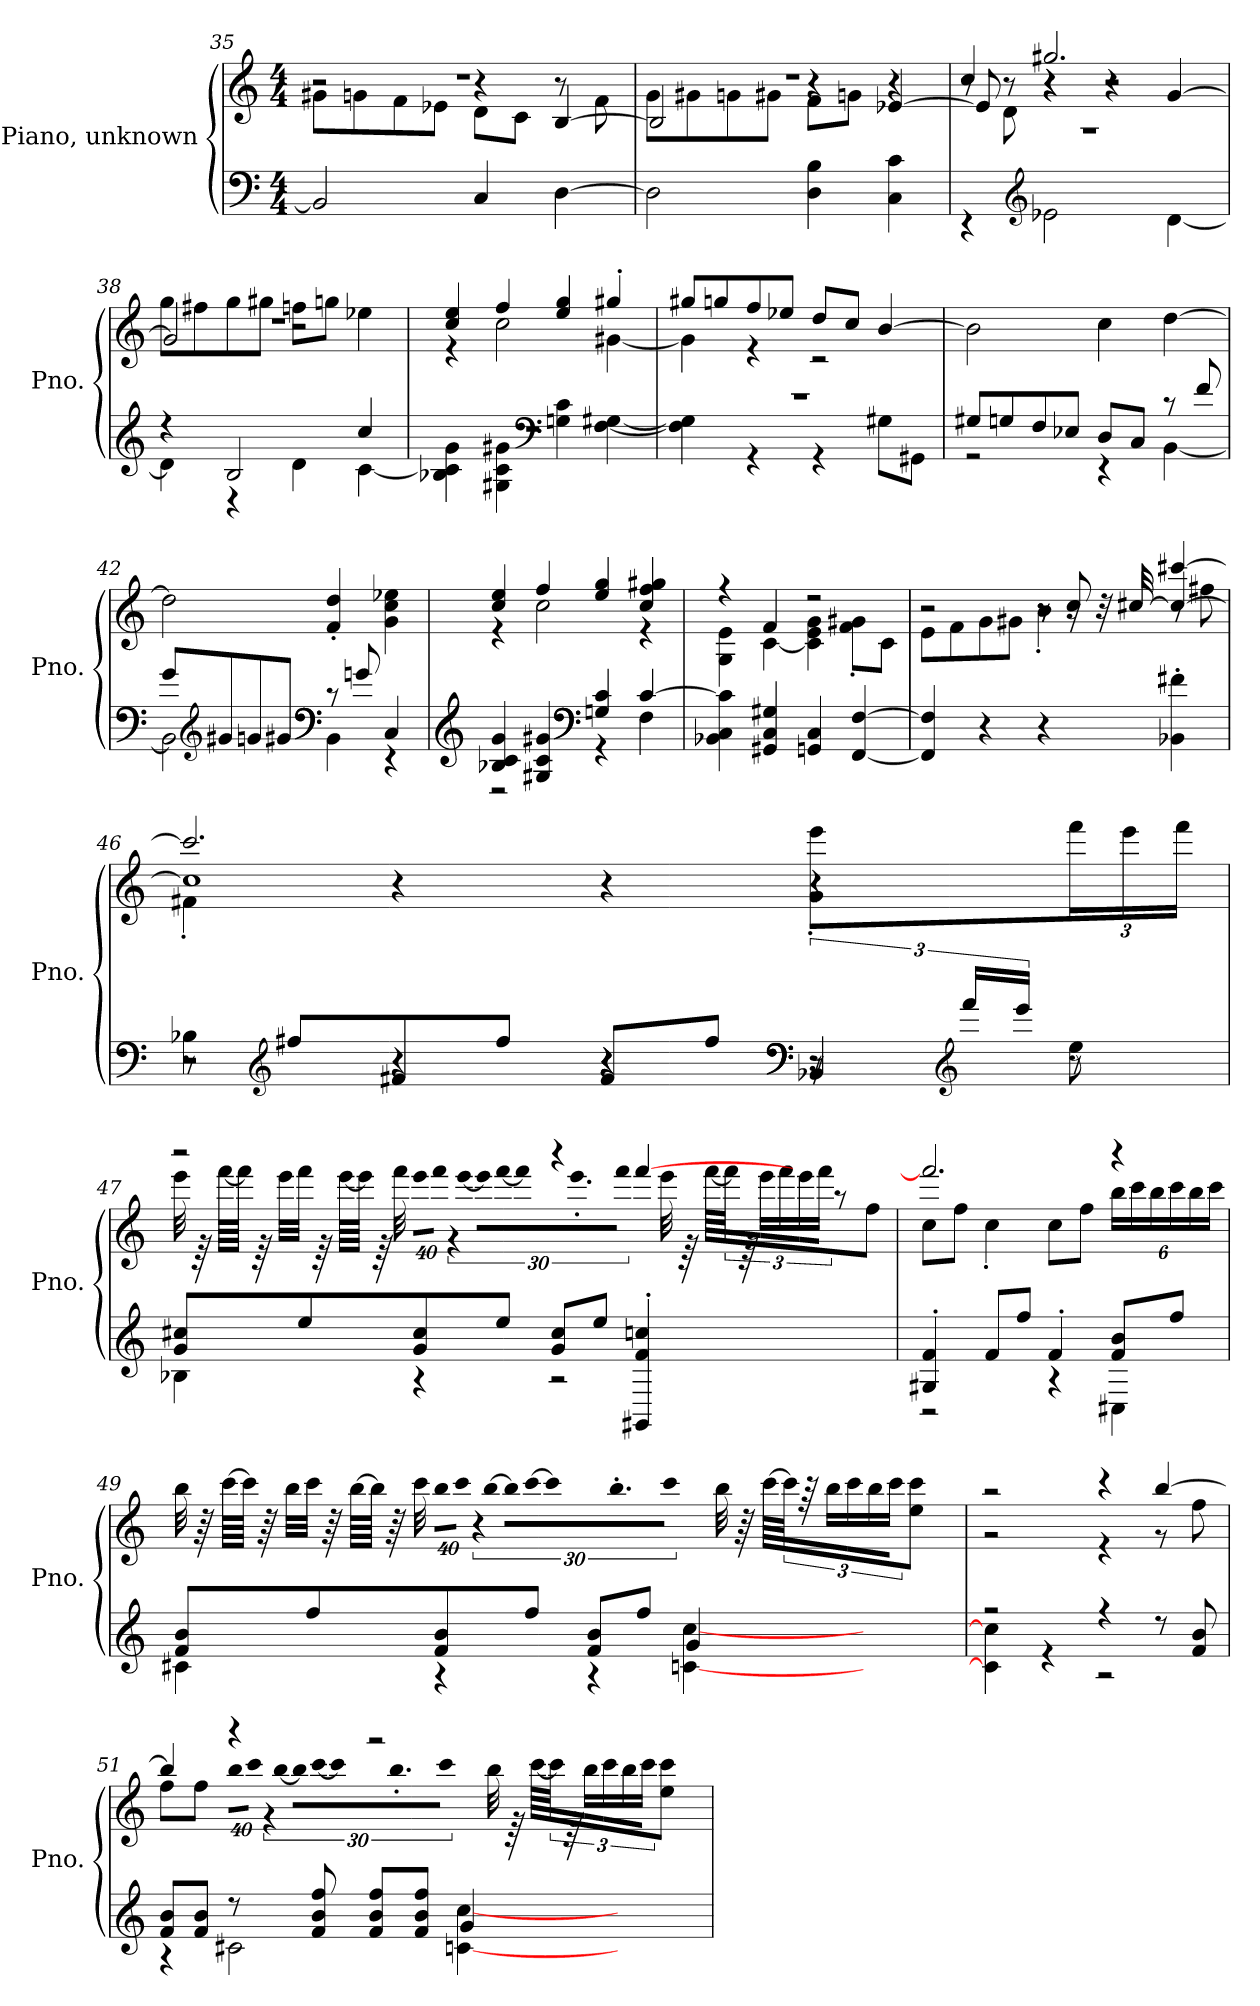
**kern	**kern
*part1	*part1
*staff2	*staff1
*I"Piano, unknown	*
*I'Pno.	*
*clefF4	*clefG2
*k[]	*k[]
*M4/4	*M4/4
=35	=35
*	*^
*	*	*^
2BB/]	1r	8g#X\L	2r
.	.	8gn\	.
.	.	8f\	.
.	.	8e-X\J	.
4C/	.	8d\L	4r
.	.	8c\J	.
[4D\	.	8r	[4B/
.	.	8f\	.
=36	=36	=36	=36
2D\]	1r	8g\L	2B/]
.	.	8g#X\	.
.	.	8gn\	.
.	.	8g#X\J	.
4D\ 4B\	.	8f\L	4r
.	.	8gn\J	.
4C\ 4c\	.	4r	[4e-X/
!!LO:LB:g=z	!!	!!
=37	=37	=37	=37
*^	*	*	*
1r	4r	4cc/	8r	8e-/]
.	.	.	8d\	8r
*clefG2	*	*	*	*
.	2e-X\	2.gg#X/	4r	4r
.	.	.	2r	4r
.	[4d\	.	.	[4g/
=38	=38	=38	=38	=38
4r	4d\]	1r	8gg\L	2g/]
.	.	.	8ff#X\	.
2B/	4r	.	8gg\	.
.	.	.	8gg#X\J	.
.	4d\	.	8ffn\L	2r
.	.	.	8ggn\J	.
4cc/	[4c\	.	4ee-X\	.
*	*	*	*v	*v
=39	=39	=39	=39
1r	4B-X\ 4c\] 4g\	4cc/ 4ee/	4r
.	4G#X\ 4c\ 4g#X\	4ff/	2cc\
*clefF4	*	*	*
.	4Gn\ 4c\	4ee/ 4gg/	.
.	[4F\ [4G#X\	4gg#X'/	[4g#X\
=40	=40	=40	=40
1r	4F\] 4G#\]	8gg#X/L	4g#\]
.	.	8ggn/	.
.	4r	8ff/	4r
.	.	8ee-X/J	.
.	4r	8dd/L	2r
.	.	8cc/J	.
.	8G#X\L	[4b/	.
.	8GG#X\J	.	.
*	*	*v	*v
!!LO:LB:g=z
=41	=41	=41
8G#X/L	2r	2b\]
8Gn/	.	.
8F/	.	.
8E-X/J	.	.
8D/L	4r	4cc\
8C/J	.	.
8r	[4BB\	[4dd\
8f/	.	.
=42	=42	=42
8g/L	2BB\]	2dd\]
*clefG2	*	*
8g#X/	.	.
8gn/	.	.
8g#X/J	.	.
*clefF4	*	*
8r	4BB\	4f/' 4dd/'
8gn/	.	.
4C/	4r	4g\ 4cc\ 4ee-X\
=43	=43	=43
*clefG2	*	*
*	*	*^
4B-X/ 4c/ 4g/	2r	4cc/ 4ee/	4r
4G#X/ 4c/ 4g#X/	.	4ff/	2cc\
*clefF4	*	*	*
4Gn/ 4c/	4r	4ee/ 4gg/	.
[4c/	4F\	4cc/ 4ff/ 4gg#X/	4r
*v	*v	*	*
!!LO:LB:g=z	!!
=44	=44	=44
4BB-X\ 4C\ 4c\]	4r	4G\ 4e\
4GG#X/ 4C/ 4G#X/	4f/	[4c\
4GGn/ 4C/	2r	4c\] 4e\ 4g\
[4FF/ [4F/	.	8f\' 8g#X\'L
.	.	8c\J
=45	=45	=45
*	*	*^
4FF/] 4F/]	2r	8e\L	2r
.	.	8f\	.
4r	.	8g\	.
.	.	8g#X\J	.
4r	8r	4b'\	8r
.	8cc/	.	16r
.	.	.	32r
.	.	.	[32cc#X/
4BB-X\' 4f#X\'	[4ccc#X/	8r	4cc#/_
.	.	8ff#X\	.
!!LO:PB:g=z	!!	!!
=46	=46	=46	=46
*^	*	*	*
*	*^	*	*	*
8r	4B-X\	2r	2.ccc#/]	4f#X'\	1cc#]
*clefG2	*	*	*	*	*
8ff#X/L	.	.	.	.	.
8f#X/	4r	.	.	4r	.
8ff#/J	.	.	.	.	.
8f#/L	4r	4r	.	4r	.
8ff#/J	.	.	.	.	.
*clefF4	*	*	*	*	*
24r	8r	4BB-X/	4r	8g\' 8eee\'L	.
*clefG2	*	*	*	*	*
24fff/LL	.	.	.	.	.
24eee/JJ	.	.	.	.	.
*	*	*	*	*Xbrackettup	*
8r	8ee\	.	.	24fff\L	.
.	.	.	.	24eee\	.
.	.	.	.	24fff\JJ	.
*	*v	*v	*	*	*
*	*	*	*v	*v
!!LO:LB:g=z
=47	=47	=47	=47
8g/ 8cc#X/L	4B-X\	2r	32eee\
.	.	.	64r
.	.	.	[64fff\LLLL
.	.	.	64fff\JJJJ]
.	.	.	64r
.	.	.	32eee\LLL
8ee/	.	.	32fff\JJJ
.	.	.	64r
.	.	.	[64eee\LLLL
.	.	.	64eee\JJJJ]
.	.	.	64r
.	.	.	32fff\
*	*	*	*brackettup
!	!	!	!LO:N:vis=32
8g/ 8cc#/	4r	.	640%23eee\LLL
!	!	!	!LO:N:vis=32
.	.	.	640%23fff\JJJ
!	!	!	!LO:N:vis=64
.	.	.	960%17r
!	!	!	!LO:N:vis=64
.	.	.	[960%17eee\
!	!	!	!LO:N:vis=64
.	.	.	960%17eee\LLLL]
!	!	!	!LO:N:vis=64
8ee/J	.	.	[960%17fff\
!	!	!	!LO:N:vis=64
.	.	.	960%17fff\J]
.	.	.	1920ryy
!	!	!	!LO:N:vis=32.
.	.	.	1920%103eee'\
!	!	!	!LO:N:vis=32
.	.	.	640%23fff\JJJ
8g/ 8cc#/L	2r	4r	.
.	.	.	32eee\
.	.	.	64r
.	.	.	[64fff\LLLL
.	.	.	96fff\JJJJ]
.	.	.	96r
.	.	.	24eee\LL
8ee/J	.	.	.
*	*	*	*Xbrackettup
.	.	.	24fff\
.	.	.	24eee\
.	.	.	24fff\JJ
4GG#X/' 4f/' 4ccn/'	.	[4fff/	.
.	.	.	8r
.	.	.	8ff\
1920ryy	1920ryy	1920ryy	.
!!LO:LB:g=z	!!
=48	=48	=48	=48
4G#X/' 4f/'	2r	2.fff/]	8cc\L
.	.	.	8ff\J
8f/L	.	.	4cc'\
8ff/J	.	.	.
4f'/	4r	.	8cc\L
.	.	.	8ff\J
8f/ 8b/L	4C#X\	4r	24bb\LL
.	.	.	24ccc\
.	.	.	24bb\
8ff/J	.	.	24ccc\
.	.	.	24bb\
.	.	.	24ccc\JJ
*	*	*v	*v
!!LO:LB:g=z
=49	=49	=49
8f/ 8b/L	4c#X\	32bb\
.	.	64r
.	.	[64ccc\LLLL
.	.	64ccc\JJJJ]
.	.	64r
.	.	32bb\LLL
8ff/	.	32ccc\JJJ
.	.	64r
.	.	[64bb\LLLL
.	.	64bb\JJJJ]
.	.	64r
.	.	32ccc\
*	*	*brackettup
!	!	!LO:N:vis=32
8f/ 8b/	4r	640%23bb\LLL
!	!	!LO:N:vis=32
.	.	640%23ccc\JJJ
!	!	!LO:N:vis=64
.	.	960%17r
!	!	!LO:N:vis=64
.	.	[960%17bb\
!	!	!LO:N:vis=64
.	.	960%17bb\LLLL]
!	!	!LO:N:vis=64
8ff/J	.	[960%17ccc\
!	!	!LO:N:vis=64
.	.	960%17ccc\J]
.	.	1920ryy
!	!	!LO:N:vis=32.
.	.	1920%103bb'\
!	!	!LO:N:vis=32
.	.	640%23ccc\JJJ
8f/ 8b/L	4r	.
.	.	32bb\
.	.	64r
.	.	[64ccc\LLLL
.	.	96ccc\JJJJ]
.	.	96r
.	.	24bb\LL
8ff/J	.	.
*	*	*Xbrackettup
.	.	24ccc\
.	.	24bb\
.	.	24ccc\JJ
4g/	[4cn\ [4cc\	.
.	.	4ee\ 4ccc\
1920ryy	1920ryy	.
=50	=50	=50
*	*	*^
2r	4c\] 4cc\]	2r	2r
.	4r	.	.
4r	2r	4r	4r
8r	.	[4bb/	8r
8f/ 8b/	.	.	8ff\
!!LO:LB:g=z	!!
=51	=51	=51	=51
8f/ 8b/L	4r	4bb/]	8ff\L
8f/ 8b/J	.	.	8ff\J
*	*	*	*brackettup
!	!	!	!LO:N:vis=32
8r	2c#X\	4r	640%23bb\LLL
!	!	!	!LO:N:vis=32
.	.	.	640%23ccc\JJJ
!	!	!	!LO:N:vis=64
.	.	.	960%17r
!	!	!	!LO:N:vis=64
.	.	.	[960%17bb\
!	!	!	!LO:N:vis=64
.	.	.	960%17bb\LLLL]
!	!	!	!LO:N:vis=64
8f/ 8b/ 8ff/	.	.	[960%17ccc\
!	!	!	!LO:N:vis=64
.	.	.	960%17ccc\J]
.	.	.	1920ryy
!	!	!	!LO:N:vis=32.
.	.	.	1920%103bb'\
!	!	!	!LO:N:vis=32
.	.	.	640%23ccc\JJJ
8f/ 8b/ 8ff/L	.	2r	.
.	.	.	32bb\
.	.	.	64r
.	.	.	[64ccc\LLLL
.	.	.	96ccc\JJJJ]
.	.	.	96r
.	.	.	24bb\LL
8f/ 8b/ 8ff/J	.	.	.
*	*	*	*Xbrackettup
.	.	.	24ccc\
.	.	.	24bb\
.	.	.	24ccc\JJ
4g/	[4cn\ [4cc\	.	.
.	.	.	4ee\ 4ccc\
1920ryy	1920ryy	1920ryy	.
*v	*v	*	*
*	*v	*v
=	=
*-	*-
